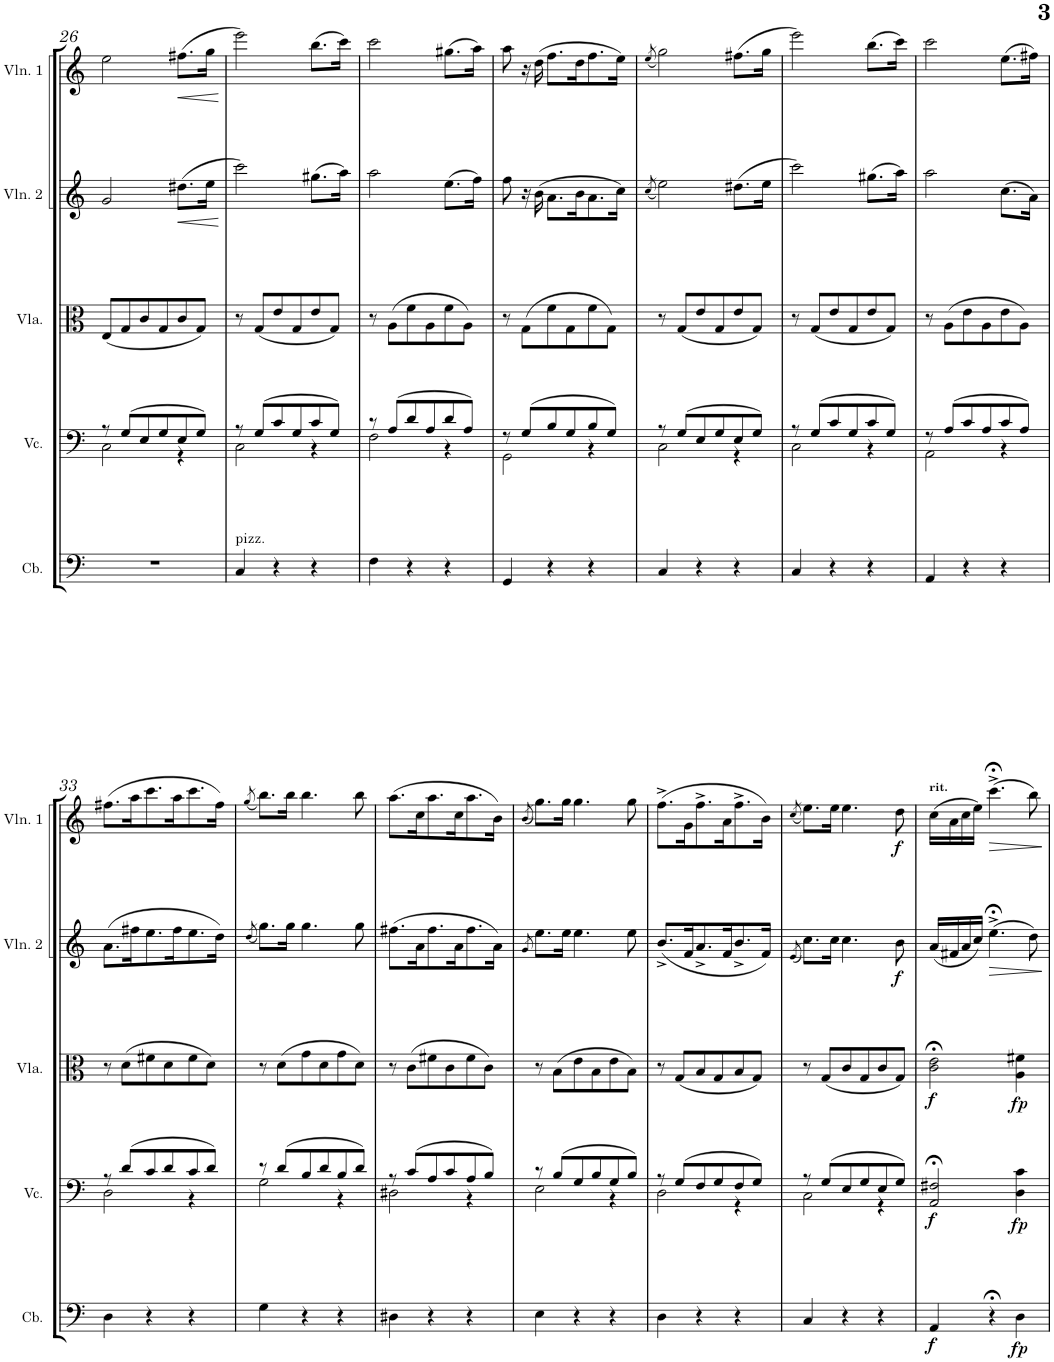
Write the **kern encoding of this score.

**kern	**dynam	**kern	**dynam	**kern	**dynam	**kern	**dynam	**kern	**dynam
*part5	*part5	*part4	*part4	*part3	*part3	*part2	*part2	*part1	*part1
*staff5	*staff5	*staff4	*staff4	*staff3	*staff3	*staff2	*staff2	*staff1	*staff1
*I"Contrabass	*	*I"Violoncello	*	*I"Viola	*	*I"Violin 2	*	*I"Violin 1	*
*I'Cb.	*	*I'Vc.	*	*I'Vla.	*	*I'Vln. 2	*	*I'Vln. 1	*
!!LO:PB:g=z
*clefF4	*	*clefF4	*	*clefC3	*	*clefG2	*	*clefG2	*
*Trd7c12	*	*	*	*	*	*	*	*	*
*k[]	*	*k[]	*	*k[]	*	*k[]	*	*k[]	*
*M3/4	*	*M3/4	*	*M3/4	*	*M3/4	*	*M3/4	*
=26	=26	=26	=26	=26	=26	=26	=26	=26	=26
*	*	*^	*	*	*	*	*	*	*
2.r	.	8r	2C\	.	(8E/L	.	2g/	.	2ee\	.
.	.	(8G/L	.	.	8G/	.	.	.	.	.
.	.	8E/	.	.	8c/	.	.	.	.	.
.	.	8G/	.	.	8G/	.	.	.	.	.
!	!	!	!	!	!	!	!	!LO:HP:b	!	!LO:HP:b
.	.	8E/	4r	.	8c/	.	(8.dd#X\L	<	(8.ff#X\L	<
.	.	8G/J)	.	.	8G/J)	.	.	.	.	.
.	.	.	.	.	.	.	16ee\Jk	.	16gg\Jk	.
*	*	*v	*v	*	*	*	*	*	*	*
.	.	.	.	.	.	.	[	.	[
=27	=27	=27	=27	=27	=27	=27	=27	=27	=27
*	*	*^	*	*	*	*	*	*	*
!LO:TX:a:t=pizz.	!	!	!	!	!	!	!	!	!	!
4C/	.	8r	2C\	.	8r	.	2ccc\)	.	2eee\)	.
.	.	(8G/L	.	.	(8G/L	.	.	.	.	.
4r	.	8c/	.	.	8e/	.	.	.	.	.
.	.	8G/	.	.	8G/	.	.	.	.	.
4r	.	8c/	4r	.	8e/	.	(8.gg#X\L	.	(8.bb\L	.
.	.	8G/J)	.	.	8G/J)	.	.	.	.	.
.	.	.	.	.	.	.	16aa\Jk)	.	16ccc\Jk)	.
=28	=28	=28	=28	=28	=28	=28	=28	=28	=28	=28
4F\	.	8r	2F\	.	8r	.	2aa\	.	2ccc\	.
.	.	(8A/L	.	.	(8A\L	.	.	.	.	.
4r	.	8d/	.	.	8f\	.	.	.	.	.
.	.	8A/	.	.	8A\	.	.	.	.	.
4r	.	8d/	4r	.	8f\	.	(8.ee\L	.	(8.gg#X\L	.
.	.	8A/J)	.	.	8A\J)	.	.	.	.	.
.	.	.	.	.	.	.	16ff\Jk)	.	16aa\Jk)	.
=29	=29	=29	=29	=29	=29	=29	=29	=29	=29	=29
4GG/	.	8r	2GG\	.	8r	.	8ff\	.	8aa\	.
.	.	(8G/L	.	.	(8G\L	.	16r	.	16r	.
.	.	.	.	.	.	.	(16b\	.	(16dd\	.
4r	.	8B/	.	.	8f\	.	8.a\L	.	8.ff\L	.
.	.	8G/	.	.	8G\	.	.	.	.	.
.	.	.	.	.	.	.	16b\K	.	16dd\K	.
4r	.	8B/	4r	.	8f\	.	8.a\	.	8.ff\	.
.	.	8G/J)	.	.	8G\J)	.	.	.	.	.
.	.	.	.	.	.	.	16cc\Jk)	.	16ee\Jk)	.
=30	=30	=30	=30	=30	=30	=30	=30	=30	=30	=30
.	.	.	.	.	.	.	(8qcc/	.	(8qee/	.
4C/	.	8r	2C\	.	8r	.	2ee\)	.	2gg\)	.
.	.	(8G/L	.	.	(8G/L	.	.	.	.	.
4r	.	8E/	.	.	8e/	.	.	.	.	.
.	.	8G/	.	.	8G/	.	.	.	.	.
4r	.	8E/	4r	.	8e/	.	(8.dd#X\L	.	(8.ff#X\L	.
.	.	8G/J)	.	.	8G/J)	.	.	.	.	.
.	.	.	.	.	.	.	16ee\Jk	.	16gg\Jk	.
=31	=31	=31	=31	=31	=31	=31	=31	=31	=31	=31
4C/	.	8r	2C\	.	8r	.	2ccc\)	.	2eee\)	.
.	.	(8G/L	.	.	(8G/L	.	.	.	.	.
4r	.	8c/	.	.	8e/	.	.	.	.	.
.	.	8G/	.	.	8G/	.	.	.	.	.
4r	.	8c/	4r	.	8e/	.	(8.gg#X\L	.	(8.bb\L	.
.	.	8G/J)	.	.	8G/J)	.	.	.	.	.
.	.	.	.	.	.	.	16aa\Jk)	.	16ccc\Jk)	.
=32	=32	=32	=32	=32	=32	=32	=32	=32	=32	=32
4AA/	.	8r	2AA\	.	8r	.	2aa\	.	2ccc\	.
.	.	(8A/L	.	.	(8A\L	.	.	.	.	.
4r	.	8c/	.	.	8e\	.	.	.	.	.
.	.	8A/	.	.	8A\	.	.	.	.	.
4r	.	8c/	4r	.	8e\	.	(8.cc\L	.	(8.ee\L	.
.	.	8A/J)	.	.	8A\J)	.	.	.	.	.
.	.	.	.	.	.	.	16a\Jk)	.	16ff#X\Jk)	.
!!LO:LB:g=z
=33	=33	=33	=33	=33	=33	=33	=33	=33	=33	=33
4D\	.	8r	2D\	.	8r	.	(8.a\L	.	(8.ff#X\L	.
.	.	(8d/L	.	.	(8d\L	.	.	.	.	.
.	.	.	.	.	.	.	16ff#X\K	.	16aa\K	.
4r	.	8c/	.	.	8f#X\	.	8.ee\	.	8.ccc\	.
.	.	8d/	.	.	8d\	.	.	.	.	.
.	.	.	.	.	.	.	16ff#\K	.	16aa\K	.
4r	.	8c/	4r	.	8f#\	.	8.ee\	.	8.ccc\	.
.	.	8d/J)	.	.	8d\J)	.	.	.	.	.
.	.	.	.	.	.	.	16dd\Jk)	.	16ff#\Jk)	.
=34	=34	=34	=34	=34	=34	=34	=34	=34	=34	=34
.	.	.	.	.	.	.	(8qdd/	.	(8qgg/	.
4G\	.	8r	2G\	.	8r	.	8.gg\L)	.	8.bb\L)	.
.	.	(8d/L	.	.	(8d\L	.	.	.	.	.
.	.	.	.	.	.	.	16gg\Jk	.	16bb\Jk	.
4r	.	8B/	.	.	8g\	.	4.gg\	.	4.bb\	.
.	.	8d/	.	.	8d\	.	.	.	.	.
4r	.	8B/	4r	.	8g\	.	.	.	.	.
.	.	8d/J)	.	.	8d\J)	.	8gg\	.	8bb\	.
=35	=35	=35	=35	=35	=35	=35	=35	=35	=35	=35
4D#X\	.	8r	2D#X\	.	8r	.	(8.ff#X\L	.	(8.aa\L	.
.	.	(8c/L	.	.	(8c\L	.	.	.	.	.
.	.	.	.	.	.	.	16a\K	.	16cc\K	.
4r	.	8A/	.	.	8f#X\	.	8.ff#\	.	8.aa\	.
.	.	8c/	.	.	8c\	.	.	.	.	.
.	.	.	.	.	.	.	16a\K	.	16cc\K	.
4r	.	8A/	4r	.	8f#\	.	8.ff#\	.	8.aa\	.
.	.	8B/J)	.	.	8c\J)	.	.	.	.	.
.	.	.	.	.	.	.	16a\Jk)	.	16b\Jk)	.
=36	=36	=36	=36	=36	=36	=36	=36	=36	=36	=36
.	.	.	.	.	.	.	8qg/	.	(8qb/	.
4E\	.	8r	2E\	.	8r	.	8.ee\L	.	8.gg\L)	.
.	.	(8B/L	.	.	(8B\L	.	.	.	.	.
.	.	.	.	.	.	.	16ee\Jk	.	16gg\Jk	.
4r	.	8G/	.	.	8e\	.	4.ee\	.	4.gg\	.
.	.	8B/	.	.	8B\	.	.	.	.	.
4r	.	8G/	4r	.	8e\	.	.	.	.	.
.	.	8B/J)	.	.	8B\J)	.	8ee\	.	8gg\	.
=37	=37	=37	=37	=37	=37	=37	=37	=37	=37	=37
4D\	.	8r	2D\	.	8r	.	(8.b^/L	.	(8.ff^\L	.
.	.	(8G/L	.	.	(8G/L	.	.	.	.	.
.	.	.	.	.	.	.	16f/K	.	16g\K	.
4r	.	8F/	.	.	8B/	.	8.a^/	.	8.ff^\	.
.	.	8G/	.	.	8G/	.	.	.	.	.
.	.	.	.	.	.	.	16f/K	.	16a\K	.
4r	.	8F/	4r	.	8B/	.	8.b^/	.	8.ff^\	.
.	.	8G/J)	.	.	8G/J)	.	.	.	.	.
.	.	.	.	.	.	.	16f/Jk)	.	16b\Jk)	.
=38	=38	=38	=38	=38	=38	=38	=38	=38	=38	=38
.	.	.	.	.	.	.	(8qe/	.	(8qcc/	.
4C/	.	8r	2C\	.	8r	.	8.cc\L)	.	8.ee\L)	.
.	.	(8G/L	.	.	(8G/L	.	.	.	.	.
.	.	.	.	.	.	.	16cc\Jk	.	16ee\Jk	.
4r	.	8E/	.	.	8c/	.	4.cc\	.	4.ee\	.
.	.	8G/	.	.	8G/	.	.	.	.	.
4r	.	8E/	4r	.	8c/	.	.	.	.	.
!	!	!	!	!	!	!	!	!LO:DY:b	!	!LO:DY:b
.	.	8G/J)	.	.	8G/J)	.	8b\	f	8dd\	f
*	*	*v	*v	*	*	*	*	*	*	*
=39	=39	=39	=39	=39	=39	=39	=39	=39	=39
!	!LO:DY:b	!	!LO:DY:b	!	!LO:DY:b	!	!	!	!
4AA/	f	2AA/;< 2F#X/;<	f	2c\;< 2e\;<	f	(16a/LL	.	(16cc\LL	.
.	.	.	.	.	.	16f#X/	.	16a\	.
.	.	.	.	.	.	16a/	.	16cc\	.
.	.	.	.	.	.	16cc/JJ)	.	16ee\JJ)	.
!	!	!	!	!	!	!	!LO:HP:b	!	!LO:HP:b
4r;<	.	.	.	.	.	(4.ee;<^\	>	(4.ccc;<^\	>
!	!LO:DY:b	!	!LO:DY:b	!	!LO:DY:b	!	!	!	!
4D\	fp	4D\ 4c\	fp	4A\ 4f#X\	fp	.	.	.	.
.	.	.	.	.	.	8dd\)	.	8bb\)	.
.	.	.	.	.	.	.	]	.	]
=	=	=	=	=	=	=	=	=	=
*-	*-	*-	*-	*-	*-	*-	*-	*-	*-
